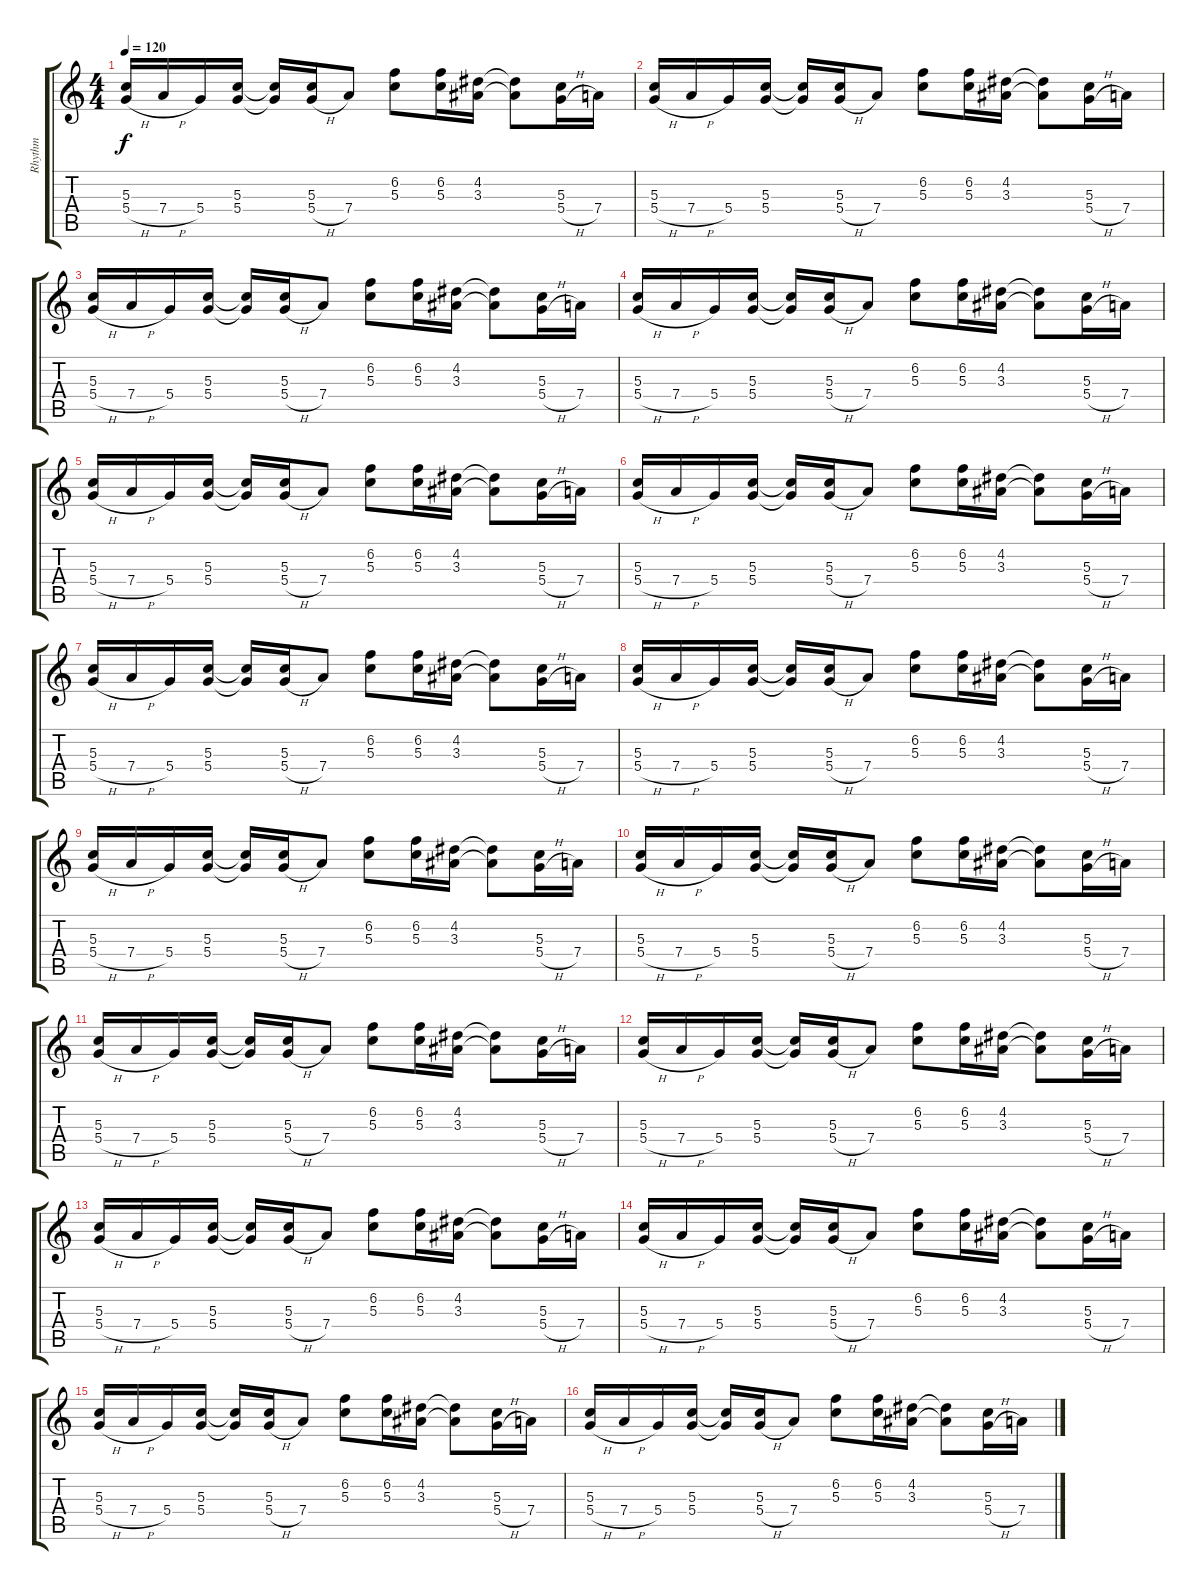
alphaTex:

\track ("Rhythm" "Rhythm") {instrument electricguitarclean}
\staff {score tabs}
\tuning (E4 B3 G3 D3 A2 E2) {hide}
\ts (4 4)
\tempo 120
\clef g2
\ks c
(5.3 5.4{h}).16{dy f} 7.4{h}.16 5.4.16 (5.3 5.4).16 (5.3{t} 5.4{t}).16 (5.3 5.4{h}).16 7.4.8 (6.2 5.3).8 (6.2 5.3).16 (4.2 3.3).16 (4.2{t} 3.3{t}).8 (5.3 5.4{h}).16 7.4.16 |
(5.3 5.4{h}).16 7.4{h}.16 5.4.16 (5.3 5.4).16 (5.3{t} 5.4{t}).16 (5.3 5.4{h}).16 7.4.8 (6.2 5.3).8 (6.2 5.3).16 (4.2 3.3).16 (4.2{t} 3.3{t}).8 (5.3 5.4{h}).16 7.4.16 |
(5.3 5.4{h}).16 7.4{h}.16 5.4.16 (5.3 5.4).16 (5.3{t} 5.4{t}).16 (5.3 5.4{h}).16 7.4.8 (6.2 5.3).8 (6.2 5.3).16 (4.2 3.3).16 (4.2{t} 3.3{t}).8 (5.3 5.4{h}).16 7.4.16 |
(5.3 5.4{h}).16 7.4{h}.16 5.4.16 (5.3 5.4).16 (5.3{t} 5.4{t}).16 (5.3 5.4{h}).16 7.4.8 (6.2 5.3).8 (6.2 5.3).16 (4.2 3.3).16 (4.2{t} 3.3{t}).8 (5.3 5.4{h}).16 7.4.16 |
(5.3 5.4{h}).16 7.4{h}.16 5.4.16 (5.3 5.4).16 (5.3{t} 5.4{t}).16 (5.3 5.4{h}).16 7.4.8 (6.2 5.3).8 (6.2 5.3).16 (4.2 3.3).16 (4.2{t} 3.3{t}).8 (5.3 5.4{h}).16 7.4.16 |
(5.3 5.4{h}).16 7.4{h}.16 5.4.16 (5.3 5.4).16 (5.3{t} 5.4{t}).16 (5.3 5.4{h}).16 7.4.8 (6.2 5.3).8 (6.2 5.3).16 (4.2 3.3).16 (4.2{t} 3.3{t}).8 (5.3 5.4{h}).16 7.4.16 |
(5.3 5.4{h}).16 7.4{h}.16 5.4.16 (5.3 5.4).16 (5.3{t} 5.4{t}).16 (5.3 5.4{h}).16 7.4.8 (6.2 5.3).8 (6.2 5.3).16 (4.2 3.3).16 (4.2{t} 3.3{t}).8 (5.3 5.4{h}).16 7.4.16 |
(5.3 5.4{h}).16 7.4{h}.16 5.4.16 (5.3 5.4).16 (5.3{t} 5.4{t}).16 (5.3 5.4{h}).16 7.4.8 (6.2 5.3).8 (6.2 5.3).16 (4.2 3.3).16 (4.2{t} 3.3{t}).8 (5.3 5.4{h}).16 7.4.16 |
(5.3 5.4{h}).16 7.4{h}.16 5.4.16 (5.3 5.4).16 (5.3{t} 5.4{t}).16 (5.3 5.4{h}).16 7.4.8 (6.2 5.3).8 (6.2 5.3).16 (4.2 3.3).16 (4.2{t} 3.3{t}).8 (5.3 5.4{h}).16 7.4.16 |
(5.3 5.4{h}).16 7.4{h}.16 5.4.16 (5.3 5.4).16 (5.3{t} 5.4{t}).16 (5.3 5.4{h}).16 7.4.8 (6.2 5.3).8 (6.2 5.3).16 (4.2 3.3).16 (4.2{t} 3.3{t}).8 (5.3 5.4{h}).16 7.4.16 |
(5.3 5.4{h}).16 7.4{h}.16 5.4.16 (5.3 5.4).16 (5.3{t} 5.4{t}).16 (5.3 5.4{h}).16 7.4.8 (6.2 5.3).8 (6.2 5.3).16 (4.2 3.3).16 (4.2{t} 3.3{t}).8 (5.3 5.4{h}).16 7.4.16 |
(5.3 5.4{h}).16 7.4{h}.16 5.4.16 (5.3 5.4).16 (5.3{t} 5.4{t}).16 (5.3 5.4{h}).16 7.4.8 (6.2 5.3).8 (6.2 5.3).16 (4.2 3.3).16 (4.2{t} 3.3{t}).8 (5.3 5.4{h}).16 7.4.16 |
(5.3 5.4{h}).16 7.4{h}.16 5.4.16 (5.3 5.4).16 (5.3{t} 5.4{t}).16 (5.3 5.4{h}).16 7.4.8 (6.2 5.3).8 (6.2 5.3).16 (4.2 3.3).16 (4.2{t} 3.3{t}).8 (5.3 5.4{h}).16 7.4.16 |
(5.3 5.4{h}).16 7.4{h}.16 5.4.16 (5.3 5.4).16 (5.3{t} 5.4{t}).16 (5.3 5.4{h}).16 7.4.8 (6.2 5.3).8 (6.2 5.3).16 (4.2 3.3).16 (4.2{t} 3.3{t}).8 (5.3 5.4{h}).16 7.4.16 |
(5.3 5.4{h}).16 7.4{h}.16 5.4.16 (5.3 5.4).16 (5.3{t} 5.4{t}).16 (5.3 5.4{h}).16 7.4.8 (6.2 5.3).8 (6.2 5.3).16 (4.2 3.3).16 (4.2{t} 3.3{t}).8 (5.3 5.4{h}).16 7.4.16 |
(5.3 5.4{h}).16 7.4{h}.16 5.4.16 (5.3 5.4).16 (5.3{t} 5.4{t}).16 (5.3 5.4{h}).16 7.4.8 (6.2 5.3).8 (6.2 5.3).16 (4.2 3.3).16 (4.2{t} 3.3{t}).8 (5.3 5.4{h}).16 7.4.16
